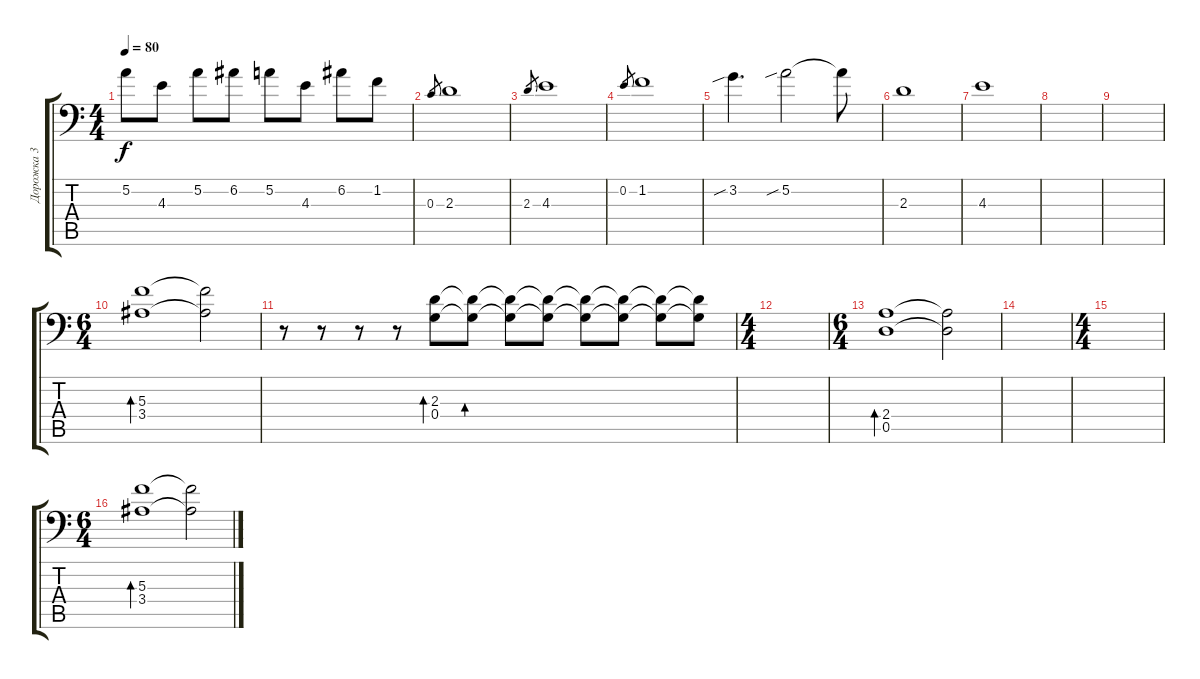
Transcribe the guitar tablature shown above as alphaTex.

\track ("Дорожка 3" "Дорожка 3") {instrument distortionguitar}
\staff {score tabs}
\tuning (A3 E3 C3 G2 D2 A1) {hide}
\ts (4 4)
\tempo 80
\clef f4
\ks c
5.2.8{dy f} 4.3.8 5.2.8 6.2.8 5.2.8 4.3.8 6.2.8 1.2.8 |
0.3.8{gr} 2.3.1 |
2.3.8{gr} 4.3.1 |
0.2.8{gr} 1.2.1 |
3.2{sib}.4{d} 5.2{sib}.2 5.2{t}.8 |
2.3.1 |
4.3.1 |
|
|
\ts (6 4)
(5.3 3.4).1{bd 480 instrument electricguitarclean} (5.3{t} 3.4{t}).2 |
r.8 r.8 r.8 r.8 (2.3 0.4).8{bd 480} (2.3{t} 0.4{t}).8{bd 480} (2.3{t} 0.4{t}).8 (2.3{t} 0.4{t}).8 (2.3{t} 0.4{t}).8 (2.3{t} 0.4{t}).8 (2.3{t} 0.4{t}).8 (2.3{t} 0.4{t}).8 |
\ts (4 4)
|
\ts (6 4)
(2.4 0.5).1{bd 480} (2.4{t} 0.5{t}).2 |
|
\ts (4 4)
|
\ts (6 4)
(5.3 3.4).1{bd 480 instrument electricguitarclean} (5.3{t} 3.4{t}).2
